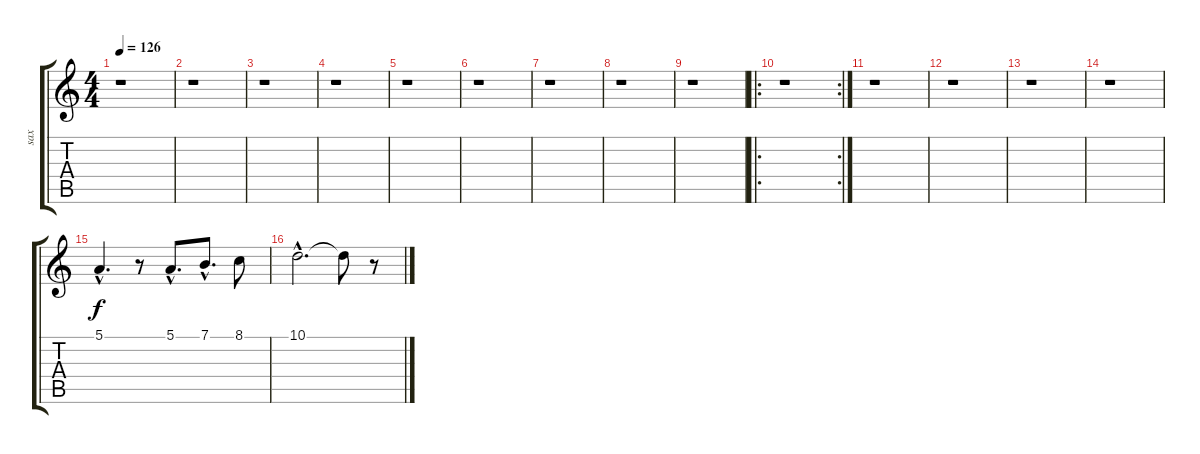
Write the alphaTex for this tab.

\track ("sax" "sax") {instrument altosax}
\staff {score tabs}
\tuning (E4 B3 G3 D3 A2 E2) {hide}
\ts (4 4)
\tempo 126
\clef g2
\ks c
r.1{dy f} |
r.1 |
r.1 |
r.1 |
r.1 |
r.1 |
r.1 |
r.1 |
r.1 |
\ro
\rc 2
r.1 |
r.1 |
r.1 |
r.1 |
r.1 |
5.1{hac}.4{d} r.8 5.1{hac}.8{d} 7.1{hac}.8{d} 8.1.8 |
10.1{hac}.2{d} 10.1{t}.8 r.8
